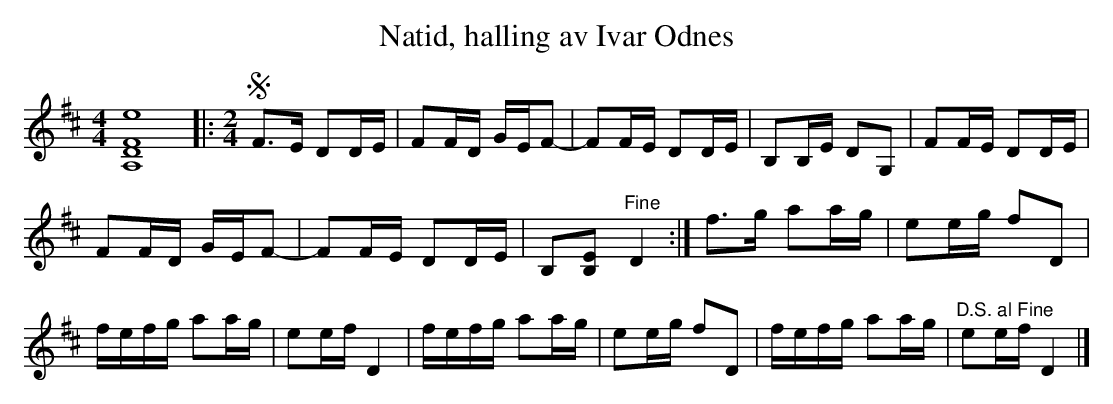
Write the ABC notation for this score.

X:1
T:N\atid, halling av Ivar Odnes
M:4/4
L:1/16
K:D
[A,16D16F16e16] |: [M:2/4]SF2>E2 D2DE | F2FD GEF2- | F2FE D2DE | B,2B,E D2G,2 | F2FE D2DE |
F2FD GEF2- | F2FE D2DE | B,2[B,2E2] "^Fine" D4  :| f2>g2 a2ag | e2eg f2D2 |
fefg a2ag | e2ef D4 | fefg a2ag | e2eg f2D2 | fefg a2ag |"^D.S. al Fine" e2ef D4  |]
